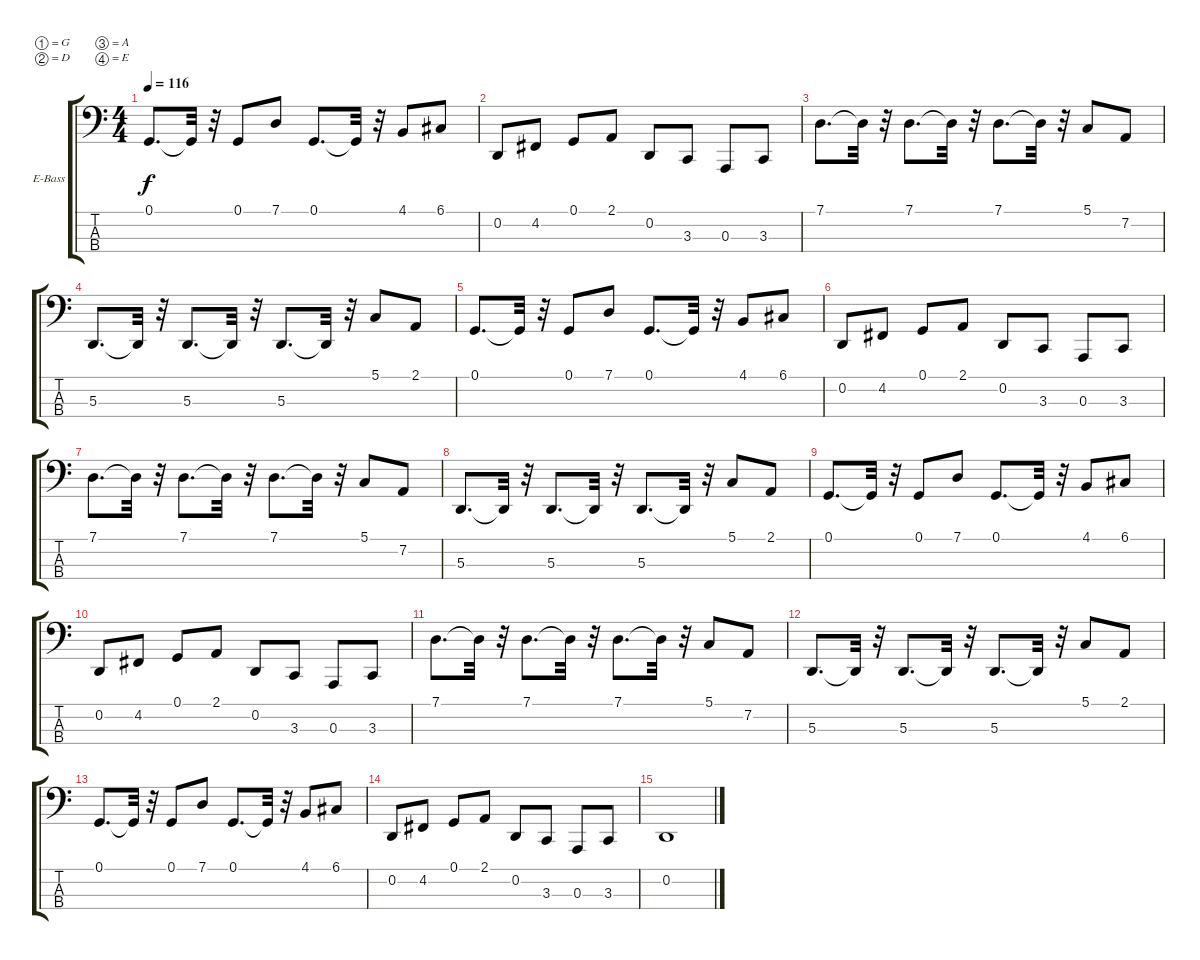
\bracketExtendMode groupsimilarinstruments
\firstSystemTrackNameOrientation horizontal
\otherSystemsTrackNameOrientation horizontal
\track ("Basse" "E-Bass") {instrument electricbassfinger}
\staff {score tabs}
\tuning (G1 D1 A0 E0)
\ts (4 4)
\tempo 116
\clef f4
\ks c
0.1.8{d dy f} 0.1{t}.32 r.32 0.1.8 7.1.8 0.1.8{d} 0.1{t}.32 r.32 4.1.8 6.1.8 |
0.2.8 4.2.8 0.1.8 2.1.8 0.2.8 3.3.8 0.3.8 3.3.8 |
7.1.8{d} 7.1{t}.32 r.32 7.1.8{d} 7.1{t}.32 r.32 7.1.8{d} 7.1{t}.32 r.32 5.1.8 7.2.8 |
5.3.8{d} 5.3{t}.32 r.32 5.3.8{d} 5.3{t}.32 r.32 5.3.8{d} 5.3{t}.32 r.32 5.1.8 2.1.8 |
0.1.8{d} 0.1{t}.32 r.32 0.1.8 7.1.8 0.1.8{d} 0.1{t}.32 r.32 4.1.8 6.1.8 |
0.2.8 4.2.8 0.1.8 2.1.8 0.2.8 3.3.8 0.3.8 3.3.8 |
7.1.8{d} 7.1{t}.32 r.32 7.1.8{d} 7.1{t}.32 r.32 7.1.8{d} 7.1{t}.32 r.32 5.1.8 7.2.8 |
5.3.8{d} 5.3{t}.32 r.32 5.3.8{d} 5.3{t}.32 r.32 5.3.8{d} 5.3{t}.32 r.32 5.1.8 2.1.8 |
0.1.8{d} 0.1{t}.32 r.32 0.1.8 7.1.8 0.1.8{d} 0.1{t}.32 r.32 4.1.8 6.1.8 |
0.2.8 4.2.8 0.1.8 2.1.8 0.2.8 3.3.8 0.3.8 3.3.8 |
7.1.8{d} 7.1{t}.32 r.32 7.1.8{d} 7.1{t}.32 r.32 7.1.8{d} 7.1{t}.32 r.32 5.1.8 7.2.8 |
5.3.8{d} 5.3{t}.32 r.32 5.3.8{d} 5.3{t}.32 r.32 5.3.8{d} 5.3{t}.32 r.32 5.1.8 2.1.8 |
0.1.8{d} 0.1{t}.32 r.32 0.1.8 7.1.8 0.1.8{d} 0.1{t}.32 r.32 4.1.8 6.1.8 |
0.2.8 4.2.8 0.1.8 2.1.8 0.2.8 3.3.8 0.3.8 3.3.8 |
0.2.1
